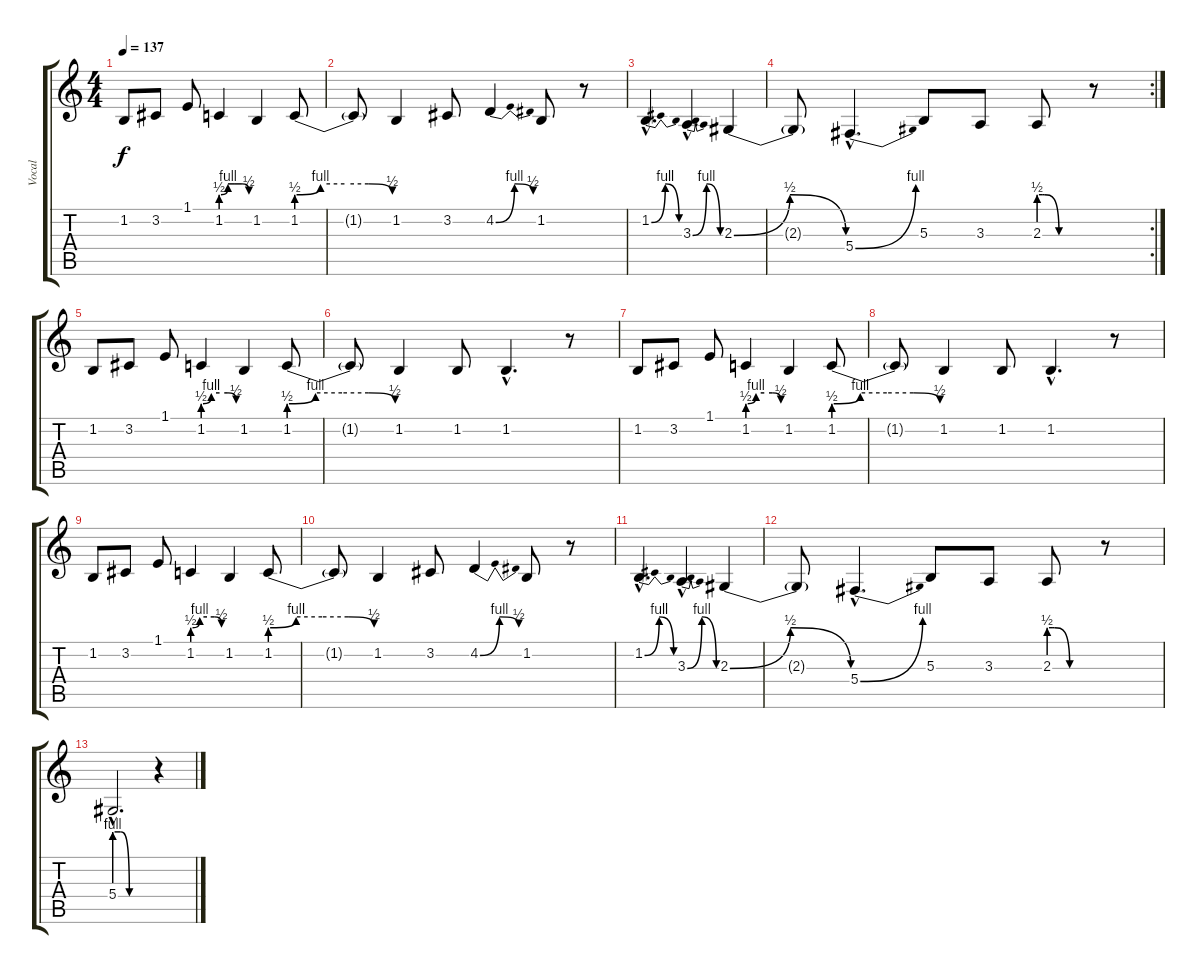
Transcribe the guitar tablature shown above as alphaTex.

\track ("Vocal" "Vocal") {instrument lead6voice}
\staff {score tabs}
\tuning (Eb4 Bb3 Gb3 Db3 Ab2 Eb2) {hide}
\ts (4 4)
\tempo 137
\clef g2
\ks c
1.2.8{dy f} 3.2.8 1.1.8 1.2{be (custom 0 2 15 4 30 4 45 4 60 2)}.4 1.2.4 1.2{be (custom 0 2 15 4 30 4 45 4 60 2)}.8 |
1.2{t}.8 1.2.4 3.2.8 4.2{be (bendrelease 0 0 15 4 30 4 60 2)}.4 1.2.8 r.8 |
1.2{be (bendrelease 0 0 15 4 30 4 60 0) hac}.4{d} 3.3{be (bendrelease 0 0 15 4 30 4 60 0) hac}.4{d} 2.3{be (bendrelease 0 0 15 2 30 2 60 0)}.4 |
\rc 2
2.3{t}.8 5.4{be (bend 0 0 60 4) hac}.4{d} 5.3.8 3.3.8 2.3{be (custom 0 2 5 2 7 2 26 0 30 0 40 0 60 0)}.8 r.8 |
\section ("" "")
1.2.8 3.2.8 1.1.8 1.2{be (custom 0 2 15 4 30 4 45 4 60 2)}.4 1.2.4 1.2{be (custom 0 2 15 4 30 4 45 4 60 2)}.8 |
1.2{t}.8 1.2.4 1.2.8 1.2{hac}.4{d} r.8 |
1.2.8 3.2.8 1.1.8 1.2{be (custom 0 2 15 4 30 4 45 4 60 2)}.4 1.2.4 1.2{be (custom 0 2 15 4 30 4 45 4 60 2)}.8 |
1.2{t}.8 1.2.4 1.2.8 1.2{hac}.4{d} r.8 |
1.2.8 3.2.8 1.1.8 1.2{be (custom 0 2 15 4 30 4 45 4 60 2)}.4 1.2.4 1.2{be (custom 0 2 15 4 30 4 45 4 60 2)}.8 |
1.2{t}.8 1.2.4 3.2.8 4.2{be (bendrelease 0 0 15 4 30 4 60 2)}.4 1.2.8 r.8 |
1.2{be (bendrelease 0 0 15 4 30 4 60 0) hac}.4{d} 3.3{be (bendrelease 0 0 15 4 30 4 60 0) hac}.4{d} 2.3{be (bendrelease 0 0 15 2 30 2 60 0)}.4 |
2.3{t}.8 5.4{be (bend 0 0 60 4) hac}.4{d} 5.3.8 3.3.8 2.3{be (custom 0 2 5 2 7 2 26 0 30 0 40 0 60 0)}.8 r.8 |
5.4{be (custom 0 4 10 4 25 0 35 0 40 0 60 0) hac}.2{d} r.4
